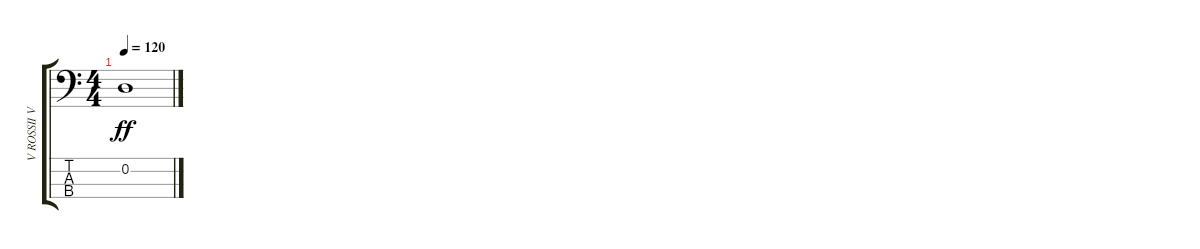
\track ("V ROSSII VECHERA     " "V ROSSII V") {instrument electricbassfinger}
\staff {score tabs}
\tuning (G2 D2 A1 E1) {hide}
\ts (4 4)
\tempo 120
\clef f4
\ks c
0.2.1{dy ff}
